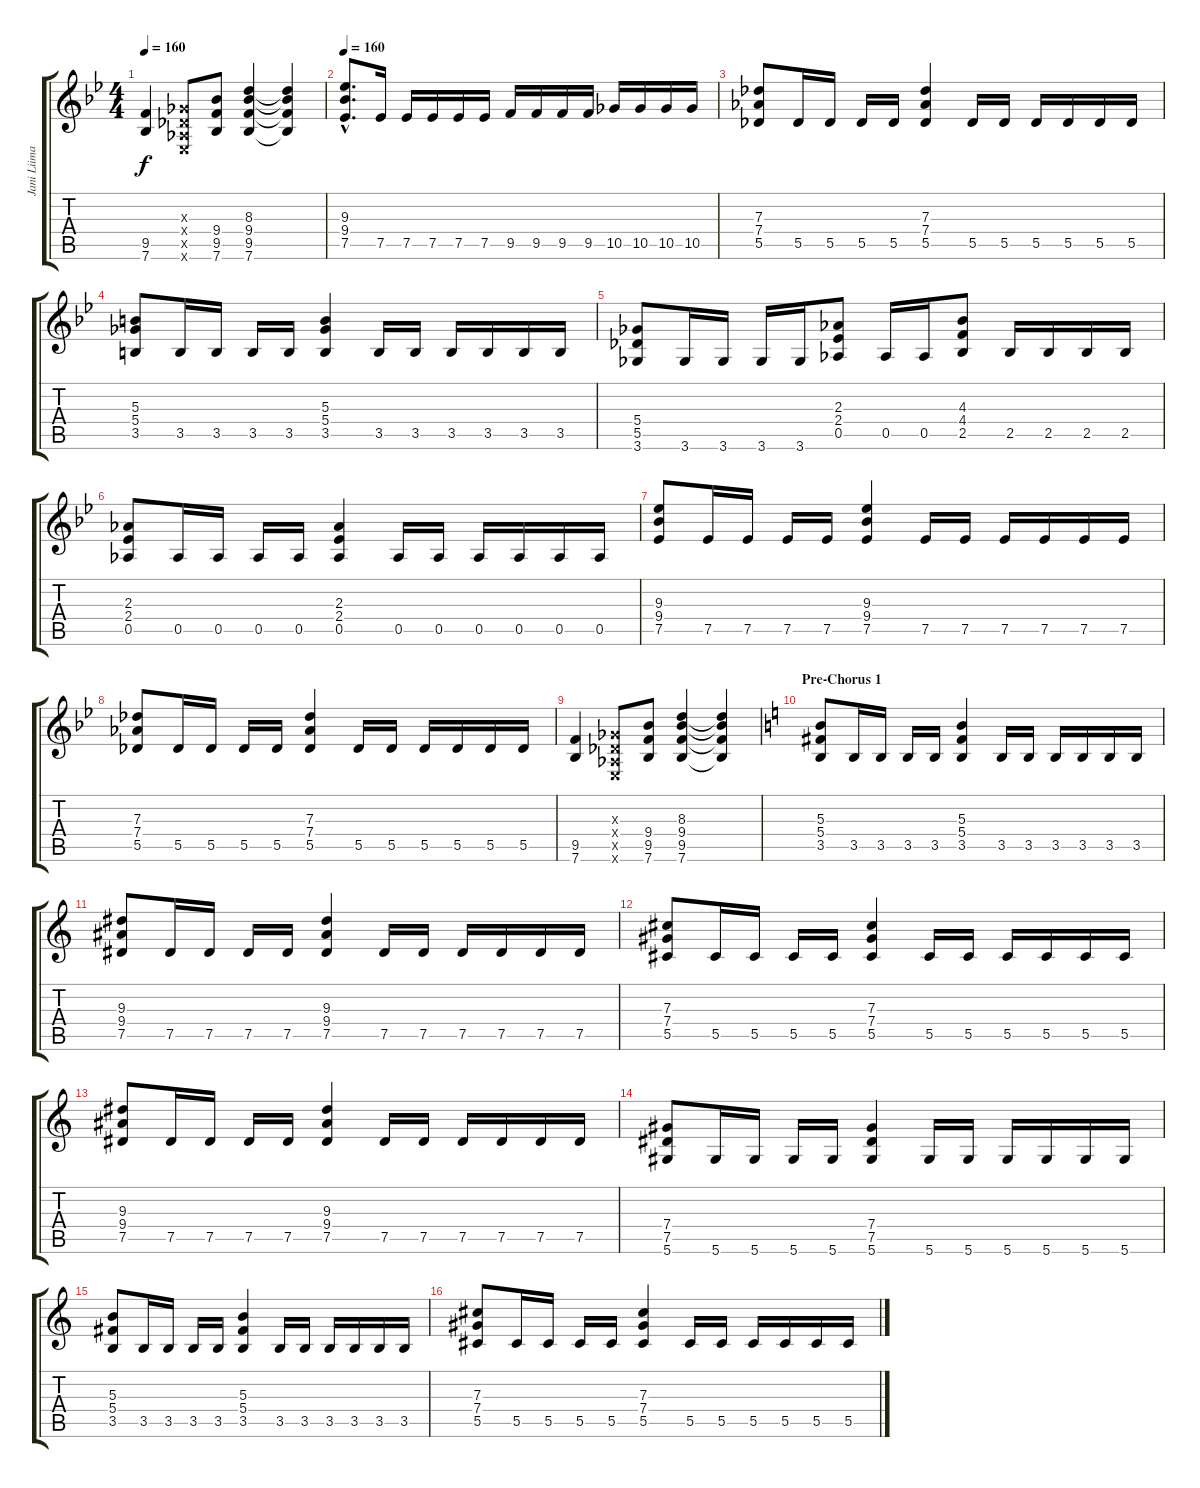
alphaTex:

\track ("Jani Liimatainen 2" "Jani Liima") {instrument distortionguitar}
\staff {score tabs}
\tuning (Eb4 Bb3 Gb3 Db3 Ab2 Eb2) {hide}
\ts (4 4)
\tempo 160
\clef g2
\ks gminor
(9.5 7.6).4{dy f} (0.3{x} 0.4{x} 0.5{x} 0.6{x}).8 (9.4 9.5 7.6).8 (8.3 9.4 9.5 7.6).4 (8.3{t} 9.4{t} 9.5{t} 7.6{t}).4 |
\tempo 160
(9.3{hac} 9.4{hac} 7.5{hac}).8{d} 7.5.16 7.5.16 7.5.16 7.5.16 7.5.16 9.5.16 9.5.16 9.5.16 9.5.16 10.5.16 10.5.16 10.5.16 10.5.16 |
(7.3 7.4 5.5).8 5.5.16 5.5.16 5.5.16 5.5.16 (7.3 7.4 5.5).4 5.5.16 5.5.16 5.5.16 5.5.16 5.5.16 5.5.16 |
(5.3 5.4 3.5).8 3.5.16 3.5.16 3.5.16 3.5.16 (5.3 5.4 3.5).4 3.5.16 3.5.16 3.5.16 3.5.16 3.5.16 3.5.16 |
(5.4 5.5 3.6).8 3.6.16 3.6.16 3.6.16 3.6.16 (2.3 2.4 0.5).8 0.5.16 0.5.16 (4.3 4.4 2.5).8 2.5.16 2.5.16 2.5.16 2.5.16 |
(2.3 2.4 0.5).8 0.5.16 0.5.16 0.5.16 0.5.16 (2.3 2.4 0.5).4 0.5.16 0.5.16 0.5.16 0.5.16 0.5.16 0.5.16 |
(9.3 9.4 7.5).8 7.5.16 7.5.16 7.5.16 7.5.16 (9.3 9.4 7.5).4 7.5.16 7.5.16 7.5.16 7.5.16 7.5.16 7.5.16 |
(7.3 7.4 5.5).8 5.5.16 5.5.16 5.5.16 5.5.16 (7.3 7.4 5.5).4 5.5.16 5.5.16 5.5.16 5.5.16 5.5.16 5.5.16 |
(9.5 7.6).4 (0.3{x} 0.4{x} 0.5{x} 0.6{x}).8 (9.4 9.5 7.6).8 (8.3 9.4 9.5 7.6).4 (8.3{t} 9.4{t} 9.5{t} 7.6{t}).4 |
\section ("" "Pre-Chorus 1")
\ks c
(5.3 5.4 3.5).8 3.5.16 3.5.16 3.5.16 3.5.16 (5.3 5.4 3.5).4 3.5.16 3.5.16 3.5.16 3.5.16 3.5.16 3.5.16 |
(9.3 9.4 7.5).8 7.5.16 7.5.16 7.5.16 7.5.16 (9.3 9.4 7.5).4 7.5.16 7.5.16 7.5.16 7.5.16 7.5.16 7.5.16 |
(7.3 7.4 5.5).8 5.5.16 5.5.16 5.5.16 5.5.16 (7.3 7.4 5.5).4 5.5.16 5.5.16 5.5.16 5.5.16 5.5.16 5.5.16 |
(9.3 9.4 7.5).8 7.5.16 7.5.16 7.5.16 7.5.16 (9.3 9.4 7.5).4 7.5.16 7.5.16 7.5.16 7.5.16 7.5.16 7.5.16 |
(7.4 7.5 5.6).8 5.6.16 5.6.16 5.6.16 5.6.16 (7.4 7.5 5.6).4 5.6.16 5.6.16 5.6.16 5.6.16 5.6.16 5.6.16 |
(5.3 5.4 3.5).8 3.5.16 3.5.16 3.5.16 3.5.16 (5.3 5.4 3.5).4 3.5.16 3.5.16 3.5.16 3.5.16 3.5.16 3.5.16 |
(7.3 7.4 5.5).8 5.5.16 5.5.16 5.5.16 5.5.16 (7.3 7.4 5.5).4 5.5.16 5.5.16 5.5.16 5.5.16 5.5.16 5.5.16
